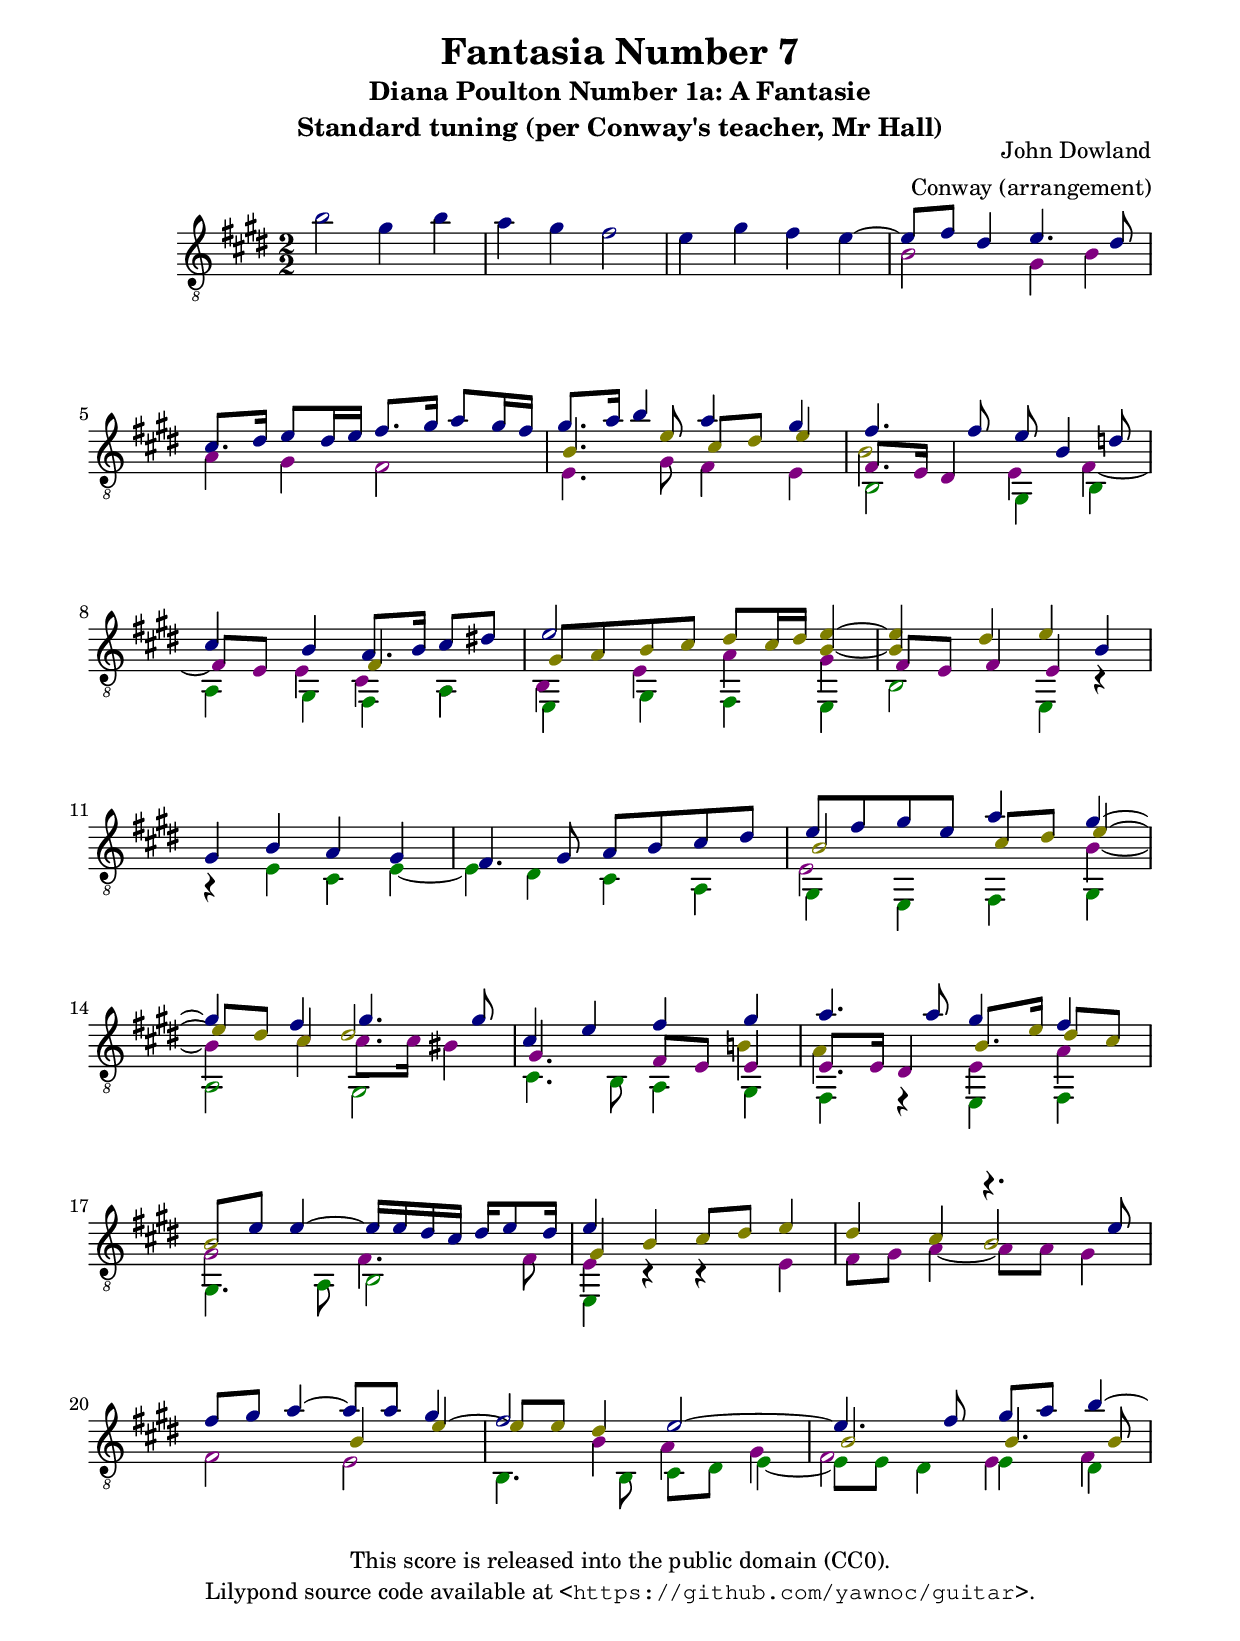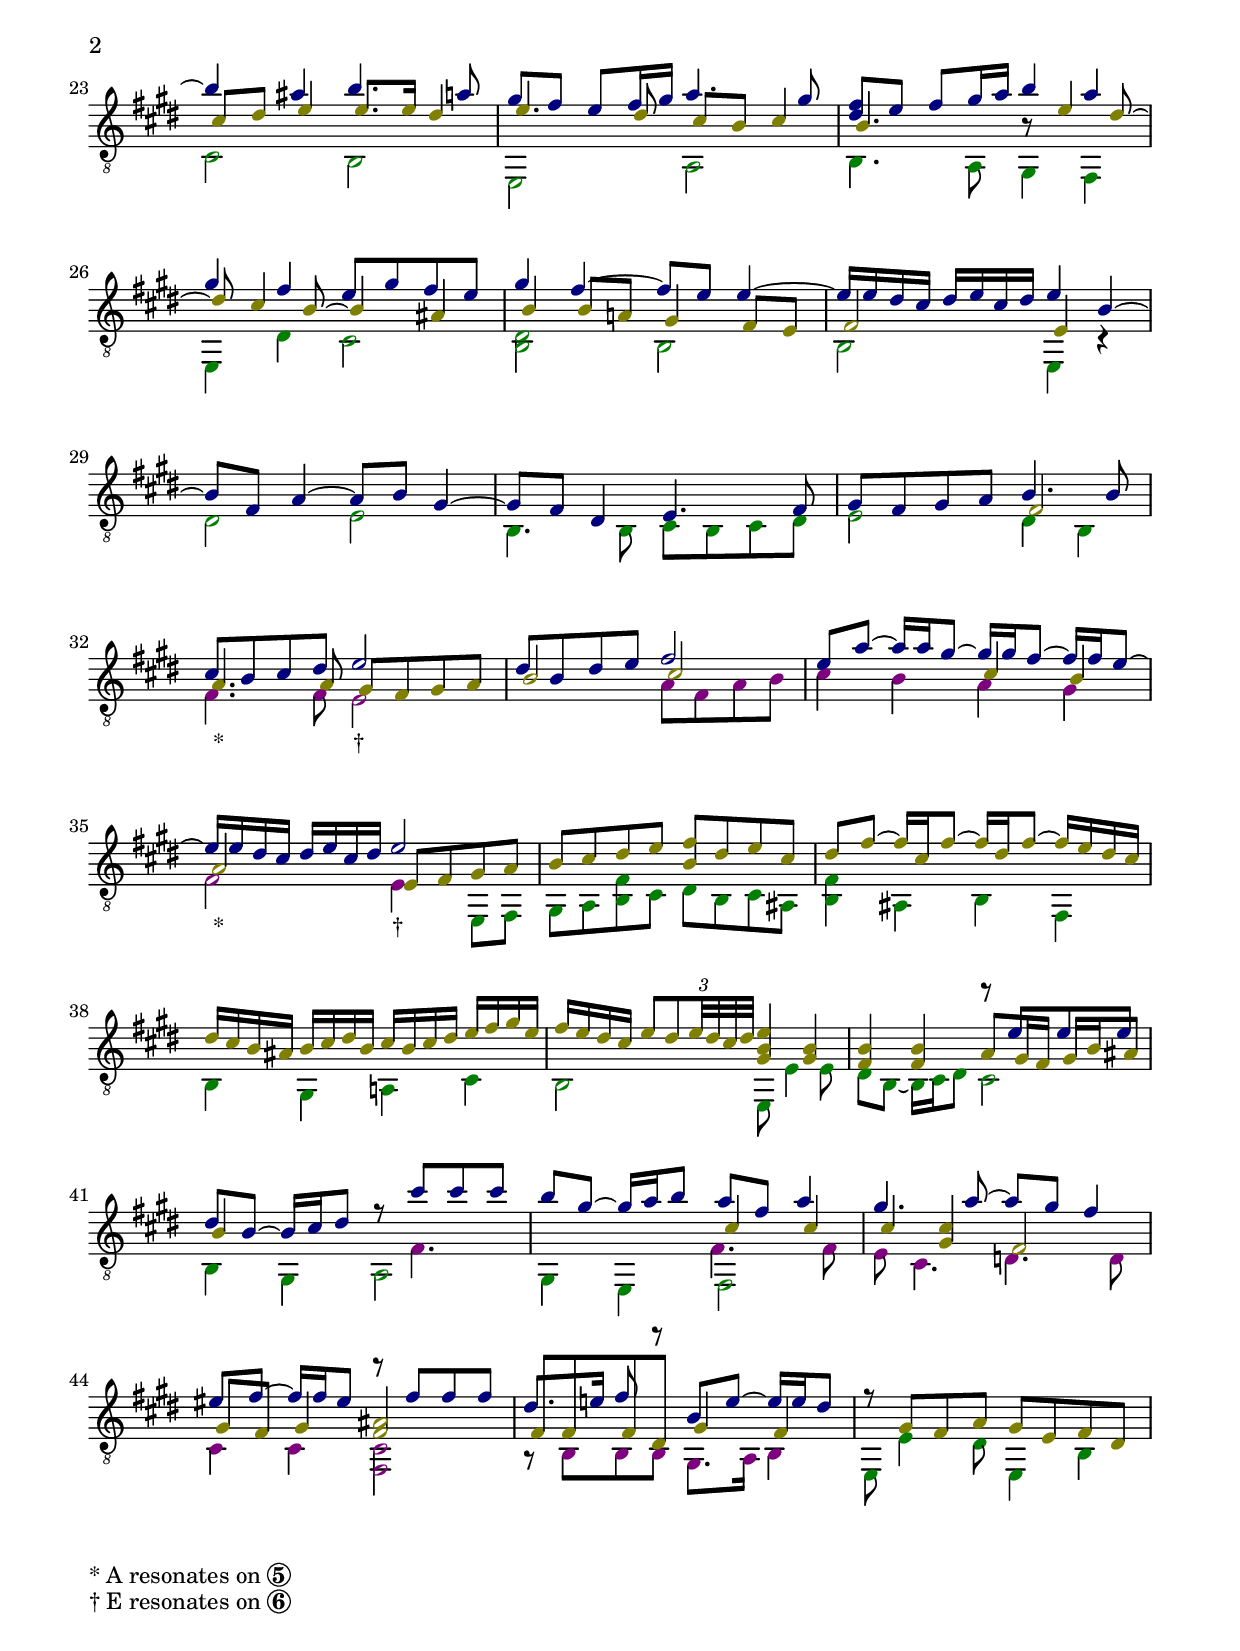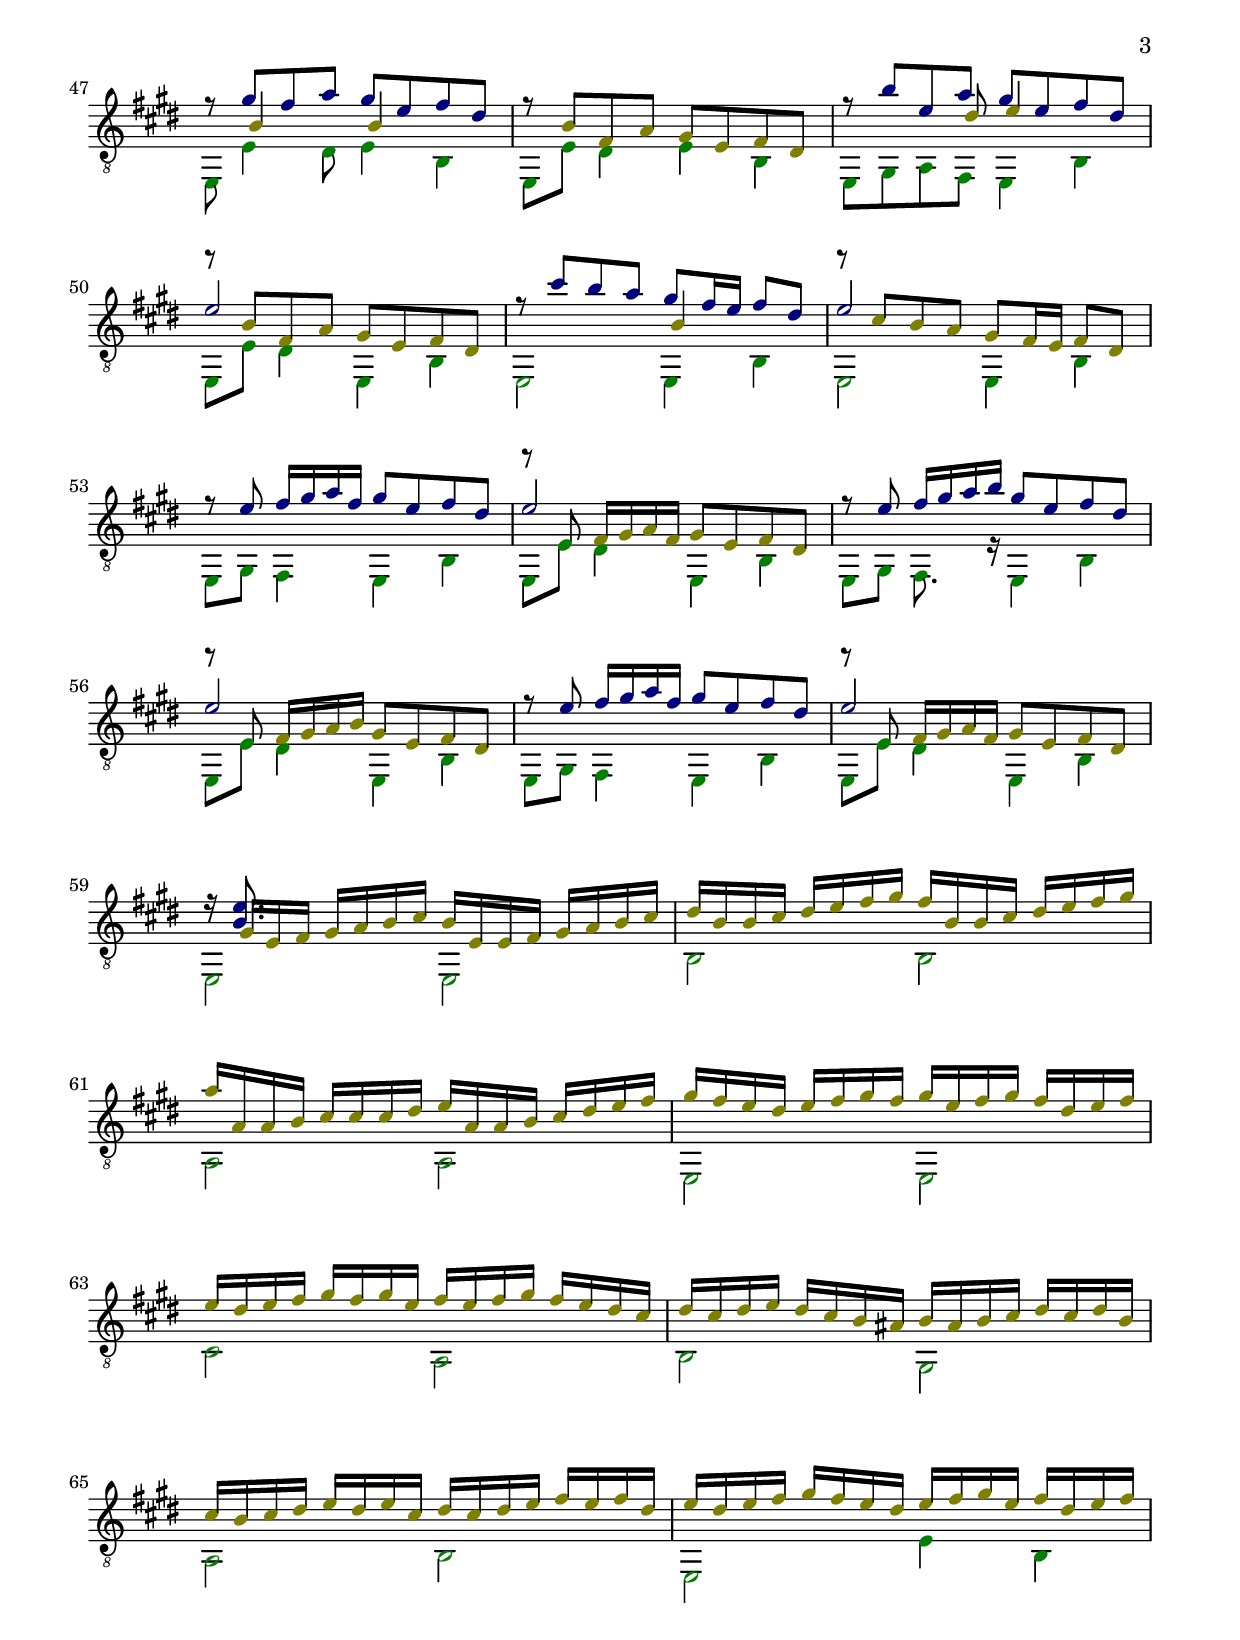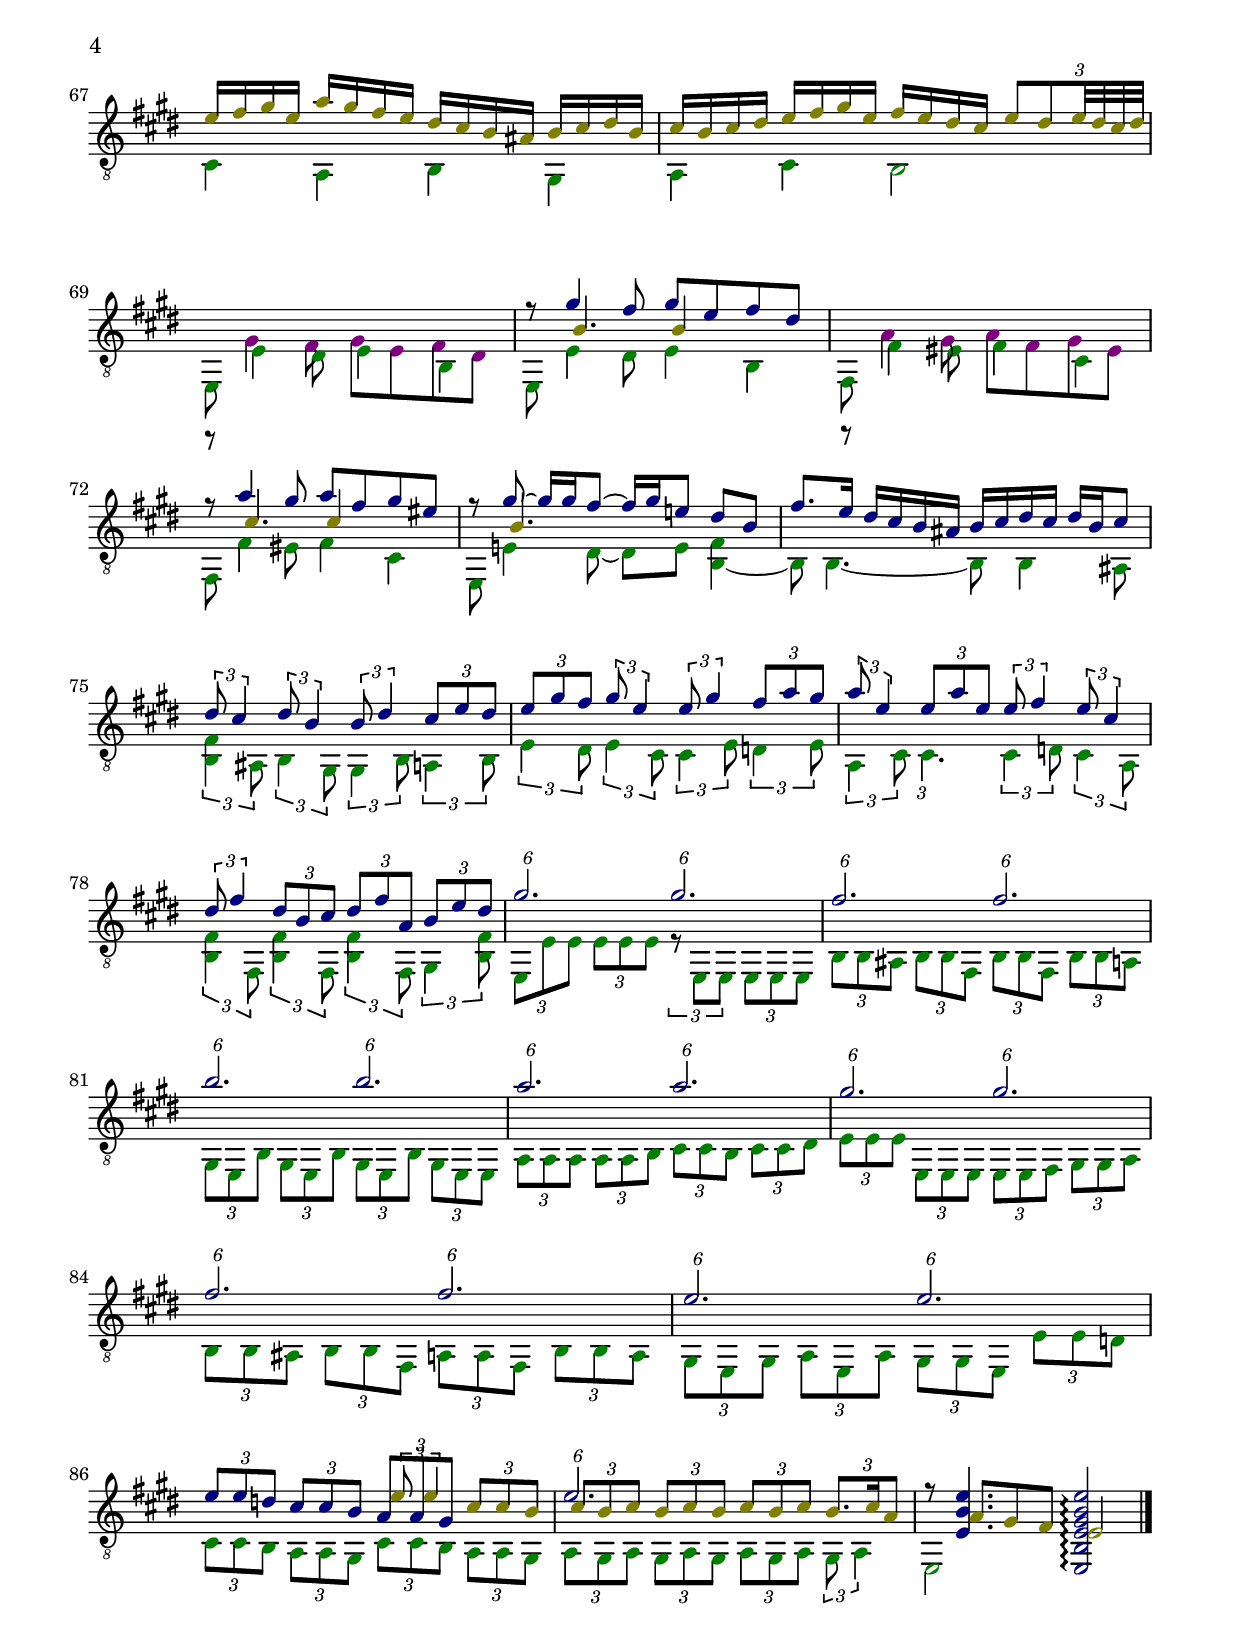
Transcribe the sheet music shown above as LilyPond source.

\version "2.18.2"


%%%%%%%%%%%%%%%%%%%%%%%%%%%%%%%%%%%%%%%%%%%%%%%%%%%%%%%%%%%%%%%%
% General
%%%%%%%%%%%%%%%%%%%%%%%%%%%%%%%%%%%%%%%%%%%%%%%%%%%%%%%%%%%%%%%%

\paper {
  top-margin = 1.5\cm
  left-margin = 1.5\cm
  right-margin = 1.5\cm
  bottom-margin = 1.5\cm
  ragged-last-bottom = ##f
  footnote-separator-markup = \markup { \vspace #1.5 }
}

globalSettings = {
  \accidentalStyle modern
  \compressFullBarRests
  \mergeDifferentlyHeadedOn
  \mergeDifferentlyDottedOn
  \numericTimeSignature
  \pointAndClickOff
  \override TextScript.extra-offset = #'(0 . 0.7)
  \override Score.FootnoteItem.annotation-line = ##f
}

origin-url = "https://github.com/yawnoc/guitar"

\header {
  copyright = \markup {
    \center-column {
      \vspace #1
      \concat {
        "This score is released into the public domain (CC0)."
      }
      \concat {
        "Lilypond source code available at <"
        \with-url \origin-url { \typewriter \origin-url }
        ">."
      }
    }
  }
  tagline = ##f
}

triplet = #(define-music-function
  (parser location music) (ly:music?)
  #{
    \tuplet 3/2 { $music }
  #}
)

tripletDuple = #(define-music-function
  (parser location music) (ly:music?)
  #{
    \tuplet 6/4 { $music }
  #}
)

overrideBeamedStemLengths = #(define-scheme-function
  (parser location lengths) (list?)
  #{
    \override Stem.details.beamed-lengths = $lengths
  #}
)
revertBeamedStemLengths = { \revert Stem.details.beamed-lengths }

overrideBeamVerticalPositions = #(define-scheme-function
  (parser location positions) (pair?)
  #{
    \override Beam.positions = $positions
  #}
)

%%%%%%%%%%%%%%%%%%%%%%%%%%%%%%%%%%%%%%%%%%%%%%%%%%%%%%%%%%%%%%%%
% Semantic bar lines
%%%%%%%%%%%%%%%%%%%%%%%%%%%%%%%%%%%%%%%%%%%%%%%%%%%%%%%%%%%%%%%%

barLineGoto = { \bar "||" }
barLineKeyChange = { \bar "||" }
barLineEnd = { \bar "|." }

%%%%%%%%%%%%%%%%%%%%%%%%%%%%%%%%%%%%%%%%%%%%%%%%%%%%%%%%%%%%%%%%
% Guitar notation
%%%%%%%%%%%%%%%%%%%%%%%%%%%%%%%%%%%%%%%%%%%%%%%%%%%%%%%%%%%%%%%%

stringNumbersAbove = { \set stringNumberOrientations = #'(up) }
stringNumbersBelow = { \set stringNumberOrientations = #'(down) }

fingeringAbove = { \set fingeringOrientations = #'(up) }
fingeringBelow = { \set fingeringOrientations = #'(down) }
fingeringAleft = { \set fingeringOrientations = #'(left) }
fingeringAright = { \set fingeringOrientations = #'(right) }

startGraceMusic = {
  <>(
  \override Fingering.font-size = -6
}
stopGraceMusic = {
  \revert Fingering.font-size
  <>)
}

overrideHorizontalShift = #(define-scheme-function
  (parser location distance) (number?)
  #{
    \override NoteColumn.force-hshift = $distance
  #}
)
revertHorizontalShift = { \revert NoteColumn.force-hshift }

barreSpan = #(define-music-function
  (parser location label offsetPair music)
  (string? (pair? (cons 0 0)) ly:music?)
  (let
    (
      (elements (extract-named-music music '(NoteEvent EventChord)))
    )
    (if
      (pair? elements)
      (let
        (
          (first-element (first elements))
          (last-element (last elements))
        )
        (set!
          (ly:music-property first-element 'articulations)
          (cons
            (make-music 'TextSpanEvent 'span-direction -1)
            (ly:music-property first-element 'articulations)
          )
        )
        (set!
          (ly:music-property last-element 'articulations)
          (cons
            (make-music 'TextSpanEvent 'span-direction 1)
            (ly:music-property last-element 'articulations)
          )
        )
      )
    )
  )
  #{
    \once \override TextSpanner.font-shape = #'upright
    \once \override TextSpanner.style = #'line
    \once \override TextSpanner.extra-offset = #offsetPair
    \once \override TextSpanner.bound-details = #`(
      (left
        (text . ,#{ \markup { \raise #-0.7 { #label \hspace #0.7 }} #})
        (Y . 0)
        (padding . -0.8)
        (attach-dir . -2)
      )
      (right
        (text . ,#{ \markup { \draw-line #'(0 . -1.3) } #}) ;; draw hook
        (Y . 0)
        (padding . -0.5)
        (attach-dir . 2)
      )
    )
    \once \override TextSpanner #'after-line-breaking = #(lambda (grob)
      (let*
        (
          (originalGrob (ly:grob-original grob))
          (splitGrobs (ly:spanner-broken-into originalGrob))
        )
        (if
          (and
            (>= (length splitGrobs) 2)
            (not (eq? (car (last-pair splitGrobs)) grob))
          )
          (begin
            (ly:grob-set-nested-property! grob
              '(bound-details right text)
              #{ \markup { \draw-line #'(0 . 0) } #} ;; suppress draw hook
            )
            (ly:grob-set-property! grob
              'extra-offset
              (cons
                (car offsetPair)
                (+ (cdr offsetPair) 0.7) ;; correction for suppressed hook
              )
            )
            (ly:grob-set-nested-property! grob
              '(bound-details right padding)
              #'-3 ;; increase spanner length
            )
          )
        )
      )
    )
    $music
  #}
)

barre = #(define-scheme-function
  (parser location label) (string?)
  #{
    \markup {
      \center-align {
        \hspace #0.7
        $label
      }
    }
  #}
)

nudgeNextBarre = #(define-scheme-function
  (parser location distance) (number?)
  #{
    \once \override TextScript.X-offset = $distance
  #}
)

position = #(define-scheme-function
  (parser location label) (string?)
  #{
    \markup {
      \center-align {
        \hspace #0.5
        $label
      }
    }
  #}
)

#(define-markup-command
  (markupString layout properties stringNumber) (markup?)
  (interpret-markup layout properties
    #{
      \markup \circle { \bold #stringNumber }
    #}
  )
)

#(define-markup-command
  (resonatesOn layout properties note stringNumber) (markup? markup?)
  (interpret-markup layout properties
    #{
      \markup { #note "resonates on" \markupString #stringNumber }
    #}
  )
)

%%%%%%%%%%%%%%%%%%%%%%%%%%%%%%%%%%%%%%%%%%%%%%%%%%%%%%%%%%%%%%%%
% Goto statements
%%%%%%%%%%%%%%%%%%%%%%%%%%%%%%%%%%%%%%%%%%%%%%%%%%%%%%%%%%%%%%%%

overrideGotoVisibility = {
  \once \override Score.RehearsalMark #'break-visibility = #'#(#t #t #f)
}

makeGotoMark = #(define-scheme-function
  (parser location label) (string?)
  #{
    \mark \markup { \small \italic $label }
  #}
)

simultaneousMarkSeparator = {
  \cadenzaOn
    s1073741824 % stupid, but works
  \cadenzaOff
}

coda = {
  \overrideGotoVisibility
  \mark \markup { \musicglyph #"scripts.coda" }
}

fine = {
  \overrideGotoVisibility
  \makeGotoMark Fine
}

dcAlCoda = {
  \overrideGotoVisibility
  \makeGotoMark "D.C. al Coda"
}

dcAlFine = {
  \overrideGotoVisibility
  \makeGotoMark "D.C. al Fine"
}

toCoda = {
  \overrideGotoVisibility
  \makeGotoMark "to Coda"
}



\header {
  title = "Fantasia Number 7"
  subtitle = \markup {
    \center-column {
      "Diana Poulton Number 1a: A Fantasie"
      "Standard tuning (per Conway's teacher, Mr Hall)"
    }
  }
  composer = "John Dowland"
  arranger = "Conway (arrangement)"
}


initialSignatures = {
  \clef "treble_8"
  \key e \major
  \time 2/2
  \set Timing.beamExceptions = #'()
  \set Timing.baseMoment = #(ly:make-moment 1/4)
  \set Timing.beatStructure = #'(1 1 1 1)
  \set Timing.beamExceptions = #'(
    (
      end
        .
      (
        ((1 . 8) . (4 4)) ;; quavers by fours
        ((1 . 12) . (3 3 3 3)) ;; anything shorter by beat
      )
    )
  )
}


highVoiceMusic = {
  
  \override NoteHead.color = #darkblue
  
  % Main theme high
  \barNumberCheck #1
  \relative c'' {
    \stemDown
    b2 gis4 b |
    a gis fis2 |
    e4 gis fis e~ |
    \stemUp
    e8 fis dis4 e4. dis8 |
    cis8. dis16 e8 dis16 e fis8. gis16 a8 gis16 fis |
    gis8. a16 b4 a gis |
    fis4. fis8 e8 b4 d8 |
    cis4 b a8. b16 cis8 dis |
    e2 s2 |
    s2 s4
  }
  
  % Main theme low
  \barNumberCheck #10
  \relative c' {
    b4 |
    gis b a gis |
    fis4. gis8 a b cis dis |
    e fis gis e a4 gis~ |
    gis
      \shiftOn
        \once \overrideHorizontalShift #-0.5
        fis
      \shiftOff
      \once \overrideHorizontalShift #0.5 gis4. gis8 |
    \once \overrideHorizontalShift #-0.25 cis,4 e fis gis |
    a4. a8 gis4 fis |
    \once \hide NoteHead b,8 e e4~ e16 e dis cis dis16 e8 dis16 |
    e4
  }
  
  % Tee-tee taa high
  \barNumberCheck #18
  \relative c' {
    s4 s2 |
    s2 r4. e8 |
    fis8 gis a4~ a8 a gis4 |
    fis2 e2~ |
    e4. fis8 gis8 a b4~ |
    b ais b4. a8 |
    gis8 fis e8 fis16 gis a4. gis8 |
    <fis dis>8 e fis8 gis16 a b4 a |
    gis fis e8 gis fis e |
    gis4 fis~ fis8 e e4~ |
    e16 e dis cis dis e cis dis e4
  }
  
  % Tee-tee taa low
  \barNumberCheck #28
  \relative c' {
    b4~ |
    b8 fis a4~ a8 b gis4~ |
    gis8 fis dis4 e4. fis8 |
    gis fis gis a b4. b8 |
    cis b cis dis e2 |
    dis8 b dis e fis2 |
    e8 a~ a16 a gis8~ gis16 gis fis8~ fis16 fis e8~ |
    e16 e dis cis dis e cis dis e2 |
  }
  
  % Ascending scale
  \barNumberCheck #36
  {
    s1 * 3 |
    s2
  }
  
  % Tee-tee-tee
  \barNumberCheck #39
  \relative c' {
    s2 |
    s2 r8 e e e |
    dis b~ b16 cis dis8 r8 cis' cis cis |
    b8 gis~ gis16 a b8 a8 fis a4 |
    gis4. a8~ a gis fis4 |
    eis8 fis~ fis16 fis eis8 r8 fis fis fis |
    dis8. e16 fis8 r b,8 e~ e16 e dis8 |
  }
  
  % Majestic theme
  \barNumberCheck #46
  \relative c'' {
    s1 |
    r8 gis fis a gis e fis dis |
    s1 |
    r8 b' e, a gis e fis dis |
    e2 s2 |
    r8 cis' b a gis8 fis16 e fis8 dis |
    e2 s2 |
    r8 e fis16 gis a fis gis8 e fis dis |
    e2 s2 |
    r8 e fis16 gis a b gis8 e fis dis |
    e2 s2 |
    r8 e fis16 gis a fis gis8 e fis dis |
    e2 s2 |
  }
  
  % Scale runs
  \barNumberCheck #59
  \relative c' {
    r16 <e b>8. s4 s2 |
    s1 * 9 |
  }
  
  % Majestic interlude
  \barNumberCheck #69
  \relative c'' {
    s1 |
    r8 gis4 fis8 gis e fis dis |
    s1 |
    r8 a'4 gis8 a fis gis eis |
    r8 gis~ gis16 gis fis8~ fis16 gis e8 dis b |
    fis'8. e16 dis cis b ais
      b16 cis dis cis dis b cis8 |
  }
  
  % Triple runs
  \barNumberCheck #75
  \relative c' {
    \triplet { dis8 cis4 } \triplet { dis8 b4 }
      \triplet { b8 dis4 } \triplet { cis8 e dis } |
    \triplet { e8 gis fis } \triplet { gis8 e4 }
      \triplet { e8 gis4 } \triplet { fis8 a gis } |
    \triplet { a8 e4 } \triplet { e8 a e }
      \triplet { e8 fis4 } \triplet { e8 cis4 } |
    \triplet { dis8 fis4 } \triplet { dis8 b cis }
      \triplet { dis8 fis a, } \triplet { b e dis } |
    \tripletDuple { gis2. } \tripletDuple { gis } |
    \tripletDuple { fis } \tripletDuple { fis } |
    \tripletDuple { b } \tripletDuple { b } |
    \tripletDuple { a } \tripletDuple { a } |
    \tripletDuple { gis } \tripletDuple { gis } |
    \tripletDuple { fis } \tripletDuple { fis } |
    \tripletDuple { e } \tripletDuple { e } |
    \triplet { e8 e d } \triplet { cis cis b }
      \triplet { a a gis } s4 |
    \tripletDuple { e'2. } s2 |
  }
  
  % Finishing chords
  \barNumberCheck #88
  \relative c {
    r8 <e b' e>4.
      <e, b' e gis b e>2 \arpeggio
      \barLineEnd
  }
  
}


lowVoiceMusic = {
  
  \override NoteHead.color = #darkgreen
  
  % Main theme high
  \barNumberCheck #1
  \relative c {
    s1 * 6 |
    b2 gis4 b |
    a gis fis a |
    e gis fis e |
    b'2 e,4
  }
  
  % Main theme low
  \barNumberCheck #10
  \relative c {
    r4 |
    r4 e cis e~ |
    e dis cis a |
    gis e fis gis |
    a2 gis |
    cis4. b8 a4 gis |
    fis r e fis |
    gis4. a8 b2 |
    e,4
  }
  
  % Tee-tee taa high
  \barNumberCheck #18
  \relative c {
    s4 s4 s4 |
    s1 * 2 |
    b4. b8 cis8 dis e4~ |
    e8 e dis4 e4 dis |
    cis2 b |
    e, a |
    b4. a8 gis4 fis |
    e dis' cis2 |
    <b dis> b |
    b e,4
  }
  
  % Tee-tee taa low
  \barNumberCheck #28
  \relative c {
    r4 |
    dis2 e |
    b4. b8 cis b cis dis |
    e2 dis4 b |
    s1 * 3 |
    s2
  }
  
  % Ascending scale
  \barNumberCheck #35
  \relative c, {
    s4 e8 fis |
    gis a <b fis'> cis dis b cis ais |
    <b fis'>4 ais b fis |
    b gis a cis |
    b2
  }
  
  % Tee-tee-tee
  \barNumberCheck #39
  \relative c, {
    e8 e'4 e8 |
    dis8 b~ b16 cis dis8 cis2 |
    b4 gis a2 |
    gis4 e fis2 |
    s1 * 3 |
  }
  
  % Majestic theme
  \barNumberCheck #46
  \relative c, {
    e8 e'4 dis8 e,4 b' |
    e,8 e'4 dis8 e4 b |
    e,8 e' dis4 e b |
    e,8 gis a fis e4 b' |
    e,8 e' dis4 e, b' |
    e,2 e4 b' |
    e,2 e4 b' |
    e,8 gis fis4 e b' |
    e,8 e' dis4 e, b' |
    e,8[ gis] fis8. r16 e4 b' |
    e,8 e' dis4 e, b' |
    e,8 gis fis4 e b' |
    e,8 e' dis4 e, b' |
  }
  
  % Scale runs
  \barNumberCheck #59
  \relative c, {
    e2 e |
    b' b |
    a a |
    e e |
    cis' a |
    b gis |
    a b |
    e, e'4 b |
    cis a b gis |
    a cis b2 |
  }
  
  % Majestic interlude
  \barNumberCheck #69
  \relative c, {
    e8 e'4 dis8 e4 b |
    e,8 e'4 dis8 e4 b |
    fis8 fis'4 eis8 fis4 cis |
    fis,8 fis'4 eis8 fis4 cis |
    e,8 e'4 dis8~ dis e <b~ fis'>4 |
    b8 b4.~ b8 b4 ais8 |
  }
  
  % Triple runs
  \barNumberCheck #75
  \relative c {
    \triplet { <b fis'>4 ais8 } \triplet { b4 gis8 }
      \triplet { gis4 b8 } \triplet { a4 b8 } |
    \triplet { e4 dis8 } \triplet { e4 cis8 }
      \triplet { cis4 e8 } \triplet { d4 e8 } |
    \triplet { a,4 cis8 } \triplet { cis4. }
      \triplet { cis4 d8 } \triplet { cis4 a8 } |
    \triplet { <b fis'>4 fis8 } \triplet { <b fis'>4 fis8 }
      \triplet { <b fis'>4 fis8 } \triplet { gis4 <b fis'>8 } |
    \triplet { e,8 e' e } \triplet { e e e }
      \triplet { r e, e } \triplet { e e e } |
    \triplet { b' b ais } \triplet { b b fis }
      \triplet { b b fis } \triplet { b b a } |
    \triplet { gis e b' } \triplet { gis e b' }
      \triplet { gis e b' } \triplet { gis e e } |
    \triplet { a a a } \triplet { a a b }
      \triplet { cis cis b } \triplet { cis cis dis } |
    \triplet { e e e } \triplet { e, e e }
      \triplet { e e fis } \triplet { gis gis a } |
    \triplet { b b ais } \triplet { b b fis }
      \triplet { a a fis } \triplet { b b a } |
    \triplet { gis e gis } \triplet { a e a }
      \triplet { gis gis e } \triplet { e' e d } |
    \triplet { cis cis b } \triplet { a a gis }
      \triplet { cis cis b } \triplet { a a gis } |
    \triplet { a gis a } \triplet { gis a gis }
      \triplet { a gis a } \triplet { gis8 a4 } |
  }
  
  % Finishing chords
  \barNumberCheck #88
  \relative c, {
    e2 s2 |
  }
  
}


upperMiddleVoiceMusic = {
  
  \override NoteHead.color = #darkyellow
  
  % Main theme high
  \barNumberCheck #1
  \relative c' {
    s1 * 5 |
    \once \overrideHorizontalShift #0.4 b4. e8 cis8 dis e4 |
    \stemDown
    b2 s2 |
    \stemUp
    s2 fis4 s4 |
    gis8 a b cis dis8 cis16 \shiftOff dis <e~ b_~>4 |
    <e b> dis e
    \shiftOn
  }
  
  % Main theme low
  \barNumberCheck #10
  \relative c' {
    s4 |
    s1 * 2 |
    b2 cis8 dis e4~ |
    e8 dis
      \shiftOff cis4 \shiftOn
      \once \overrideHorizontalShift #-0.75 dis2 |
    s2 s4 \stemDown b4 |
    a4 s4 \stemUp b8. e16 dis8 cis |
      \once \overrideHorizontalShift #-0.07
      \once \hide Stem
        b2
      s2 |
    gis4
  }
  
  % Tee-tee taa high
  \barNumberCheck #18
  \relative c' {
    b4 cis8 dis e4 |
    dis4 cis b2 |
    s2 b4 e~ |
    e8 e dis4 s2 |
    b2 b4. b8 |
    cis8 dis e4 e8. e16 dis4 |
    e4. dis8 cis8 b cis4 |
    b4. s8 b8\rest e4 dis8~ |
    dis8 cis4 b8~ b4 ais |
    b4 b8 a gis4 fis8 e |
    fis2 e4
  }
  
  % Tee-tee taa low
  \barNumberCheck #28
  \relative c {
    s4 |
    s1 * 2 |
    s2 fis2 |
    \footnote "*" #'(0 . -4) \markup { "*" \resonatesOn A 5 }
    a4. a8 gis fis gis a |
    b2 cis |
    s2 cis4 b |
    \footnote "*" #'(0 . -4) \markup { }
    a2
  }
  
  % Ascending scale
  \barNumberCheck #35
  \relative c {
    e8 fis gis a |
    b cis dis e <fis b,> dis e cis |
    dis fis~ fis16 cis fis8~ fis16 dis fis8~ fis16 e dis cis |
    dis cis b ais b cis dis b cis b cis dis e fis gis e |
    fis e dis cis \triplet { e8 dis e32 dis cis dis } <e b gis>4
  }
  
  % Tee-tee-tee
  \barNumberCheck #39
  \relative c' {
    <b gis>4 |
    <b fis> <b fis> a8 gis16 fis gis16 b ais8 |
    b4 s4 s2 |
    s2 cis4 cis |
    cis <cis gis> fis,2 |
    gis8 fis gis4 <ais fis>2 |
    fis8 fis fis dis gis4 fis |
  }
  
  % Majestic theme
  \barNumberCheck #46
  \relative c' {
    r8 gis fis a gis e fis dis |
    s8 b'4 s8 b4 s4 |
    r8 b8 fis a gis e fis dis |
    s4. dis'8 e4 s4 |
    r8 b8 fis a gis e fis dis |
    s2 b'4 s4 |
    r8 cis b a gis8 fis16 e fis8 dis |
    s1 |
    r8 e fis16 gis a fis gis8 e fis dis |
    s1 |
    r8 e fis16 gis a b gis8 e fis dis |
    s1 |
    r8 e fis16 gis a fis gis8 e fis dis |
  }
  
  % Scale runs
  \barNumberCheck #59
  \relative c' {
    s16 gis e fis gis a b cis
      b e, e fis gis a b cis |
    dis b b cis dis e fis gis
      fis b, b cis dis e fis gis |
    a a, a b cis cis cis dis
      e a, a b cis dis e fis |
    gis fis e dis e fis gis fis
      gis e fis gis fis dis e fis |
    e dis e fis gis fis gis e
      fis e fis gis fis e dis cis |
    dis cis dis e dis cis b ais
      b ais b cis dis cis dis b |
    cis b cis dis e dis e cis
      dis cis dis e fis e fis dis |
    e dis e fis gis fis e dis
      e fis gis e
      fis dis e fis |
    e fis gis e
      a gis fis e
      dis cis b ais
      b cis dis b |
    cis b cis dis
      e fis gis e
      fis e dis cis
      \triplet { e8 dis e32 dis cis dis } |
  }
  
  % Majestic interlude
  \barNumberCheck #69
  \relative c' {
    s1 |
    s8 b4. b4 s4 |
    s1 |
    s8 cis4. cis4 s4 |
    s8 b4. s2 |
    s1 |
  }
  
  % Triple runs
  \barNumberCheck #75
  \relative c' {
    s1 * 11 |
    s2 \triplet { e8 e4 } \triplet { cis8 cis b } |
    \triplet { cis b cis } \triplet { b cis b }
      \triplet { cis b cis } \triplet { b8. cis16 a8 } |
  }
  
  % Finishing chords
  \barNumberCheck #88
  \relative c' {
    s8 a gis fis e2 |
  }
  
}


lowerMiddleVoiceMusic = {
  
  \override NoteHead.color = #darkmagenta
  
  % Main theme high
  \barNumberCheck #1
  \relative c' {
    s1 * 3 |
    \shiftOff
    b2 gis4 b |
    a gis fis2 |
    \once \overrideHorizontalShift #0.3 e4. gis8 fis4 e |
    \shiftOn
    \stemUp
    \once \overrideHorizontalShift #0 fis8. e16 dis4 \stemDown e4 fis~ |
    \stemUp
    fis8 e \stemDown e4 cis4 \once \overrideHorizontalShift #0 a |
    b e \overrideHorizontalShift #0 a gis |
    \revertHorizontalShift
    \stemUp
    fis8 e fis4 e
    \stemDown
  }
  
  % Main theme low
  \barNumberCheck #10
  \relative c {
    s4 |
    s1 * 2 |
    e2 s4 \overrideHorizontalShift #0 b'4~ |
    b \revertHorizontalShift
      \shiftOff cis \shiftOn
      \once \overrideHorizontalShift #0.3 cis8. cis16 bis4 |
    \stemUp
    \once \overrideHorizontalShift #0.2 gis4. s8
      \once \overrideHorizontalShift #0 fis8 e
      \once \overrideHorizontalShift #0 e4 |
    \once \overrideHorizontalShift #0 e8. e16 dis4
      \stemDown
      \overrideHorizontalShift #0 e4 a |
      \revertHorizontalShift
    \once \overrideHorizontalShift #-0.07 gis2 fis4. fis8 |
    \once \overrideHorizontalShift #0 e4
  }
  
  % Tee-tee taa high
  \barNumberCheck #18
  \relative c {
    \shiftOff
    r4 r e |
    fis8 gis a4~ a8 a gis4 |
    fis2 e |
    \shiftOn
    s4 b' a gis |
    fis2 e4 fis |
    s1 * 5 |
    s2 s4
  }
  
  % Tee-tee taa low
  \barNumberCheck #28
  \relative c {
    s4 |
    s1 * 3 |
    fis4. fis8
      \footnote "†" #'(0 . -2.5) \markup { "†" \resonatesOn E 6 }
      e2 |
    s2 a8 fis a b |
    cis4 b a gis |
    fis2
      \footnote "†" #'(0 . -2.5) \markup { }
      e4
  }
  
  % Ascending scale
  \barNumberCheck #35
  {
    s4 |
    s1 * 3 |
    s2
  }
  
  % Tee-tee-tee
  \barNumberCheck #39
  \relative c {
    s2 |
    s1 |
    s2 s8 fis4. |
    s2 fis4. fis8 |
    e8 cis4. d4. d8 |
    cis4 cis <cis fis,>2 |
    r8 b b b gis8. a16 b4 |
  }
  
  % Majestic theme
  \barNumberCheck #46
  {
    s1 * 13 |
  }
  
  % Scale runs
  \barNumberCheck #59
  {
    s1 * 10 |
  }
  
  % Majestic interlude
  \barNumberCheck #69
  \relative c' {
    r8 gis4 fis8 gis e fis dis |
    s1 |
    r8 a'4 gis8 a fis gis eis |
    s1 * 3 |
  }
  
}


allMusic = {
  \new Staff \with {
    midiInstrument = #"acoustic guitar (nylon)"
  }
  \globalSettings
  \initialSignatures
  <<
    << \highVoiceMusic >>
      \\
    << \lowVoiceMusic >>
      \\
    << \upperMiddleVoiceMusic >>
      \\
    << \lowerMiddleVoiceMusic >>
  >>
}


\score {
  \allMusic
}

\score {
  \allMusic
  \midi { }
}
